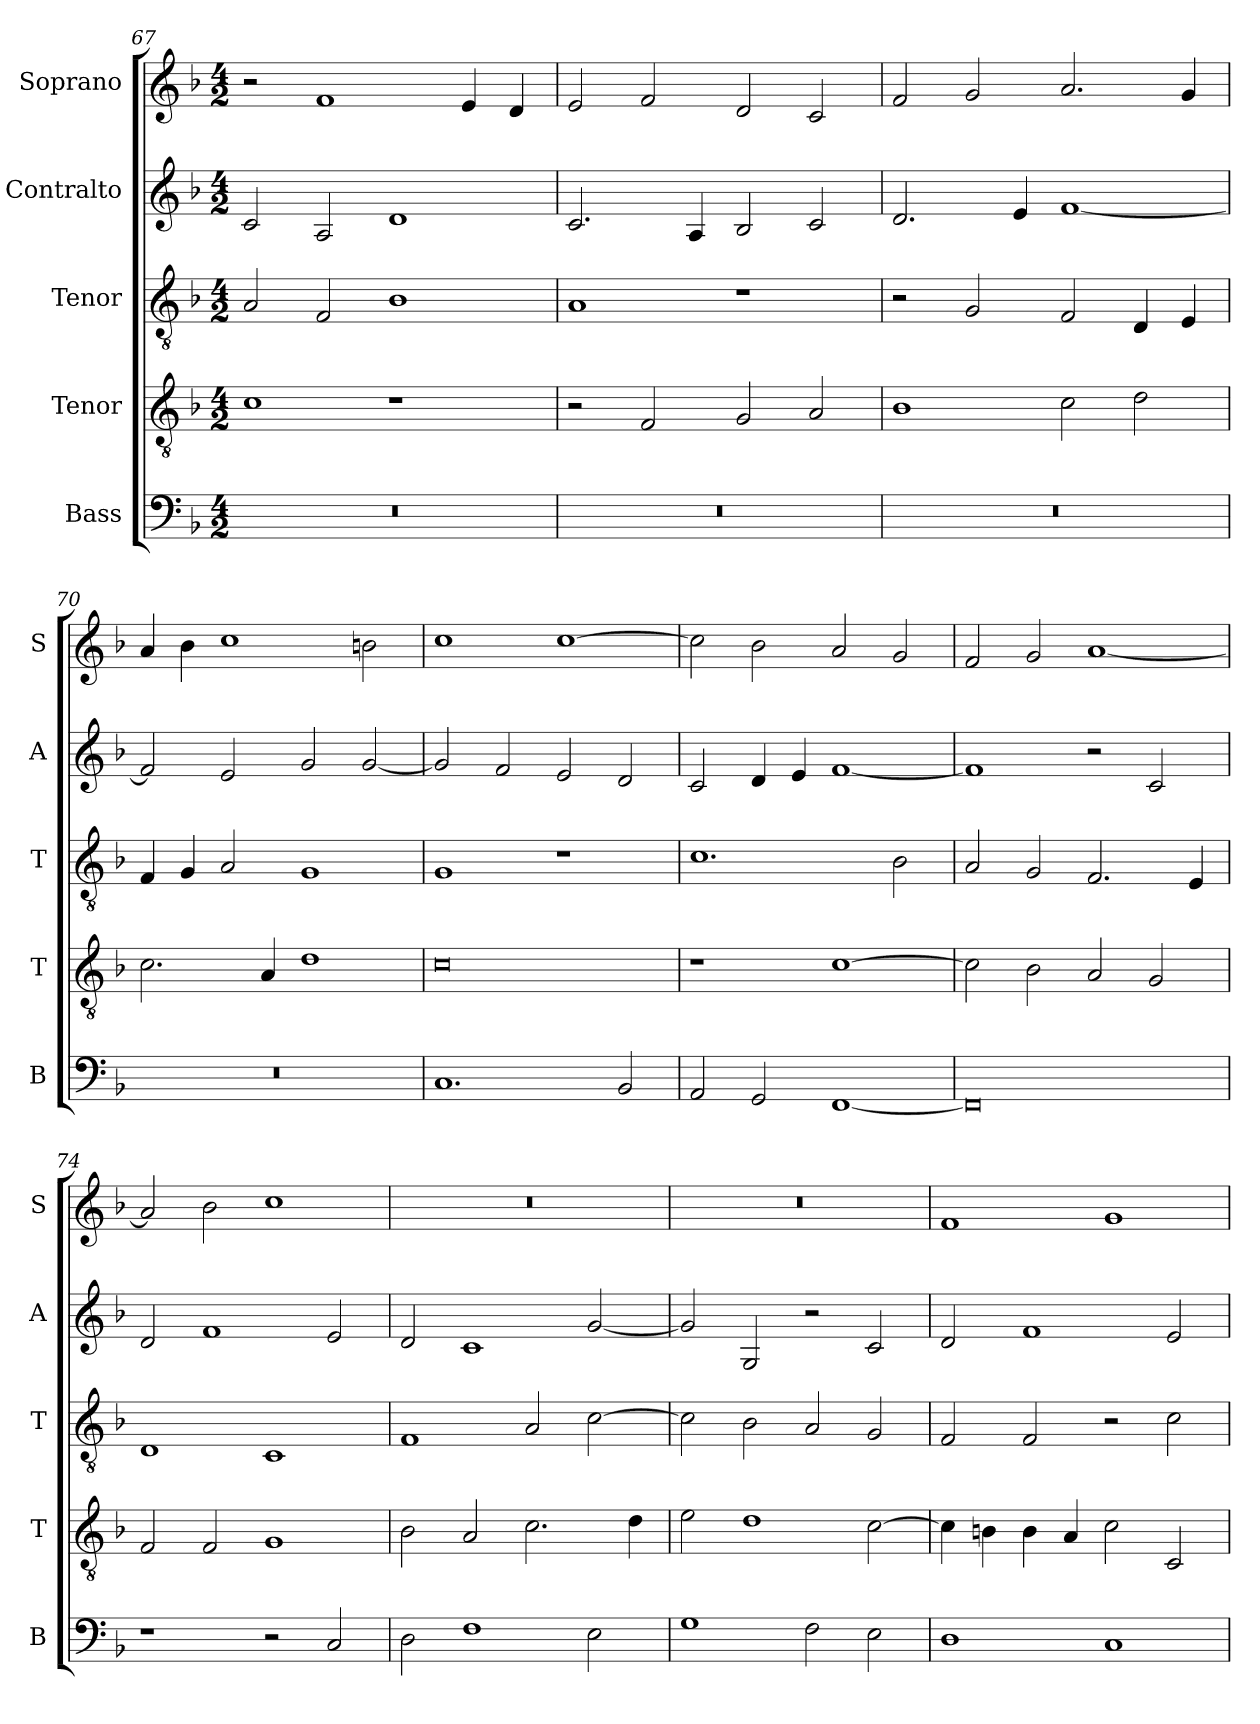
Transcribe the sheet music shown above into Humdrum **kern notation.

**kern	**kern	**kern	**kern	**kern
*part5	*part4	*part3	*part2	*part1
*staff5	*staff4	*staff3	*staff2	*staff1
*I"Bass	*I"Tenor	*I"Tenor	*I"Contralto	*I"Soprano
*I'B	*I'T	*I'T	*I'A	*I'S
*clefF4	*clefGv2	*clefGv2	*clefG2	*clefG2
*k[b-]	*k[b-]	*k[b-]	*k[b-]	*k[b-]
*F:ion	*F:ion	*F:ion	*F:ion	*F:ion
*M4/2	*M4/2	*M4/2	*M4/2	*M4/2
=67	=67	=67	=67	=67
0r	1c	2A	2c	2r
.	.	2F	2A	1f
.	1r	1B-	1d	.
.	.	.	.	4e
.	.	.	.	4d
=68	=68	=68	=68	=68
0r	2r	1A	2.c	2e
.	2F	.	.	2f
.	.	.	4A	.
.	2G	1r	2B-	2d
.	2A	.	2c	2c
=69	=69	=69	=69	=69
0r	1B-	2r	2.d	2f
.	.	2G	.	2g
.	.	.	4e	.
.	2c	2F	[1f	2.a
.	2d	4D	.	.
.	.	4E	.	4g
=70	=70	=70	=70	=70
0r	2.c	4F	2f]	4a
.	.	4G	.	4b-
.	.	2A	2e	1cc
.	4A	.	.	.
.	1d	1G	2g	.
.	.	.	[2g	2bn
=71	=71	=71	=71	=71
1.C	0c	1G	2g]	1cc
.	.	.	2f	.
.	.	1r	2e	[1cc
2BB-	.	.	2d	.
=72	=72	=72	=72	=72
2AA	1r	1.c	2c	2cc]
2GG	.	.	4d	2b-
.	.	.	4e	.
[1FF	[1c	.	[1f	2a
.	.	2B-	.	2g
=73	=73	=73	=73	=73
0FF]	2c]	2A	1f]	2f
.	2B-	2G	.	2g
.	2A	2.F	2r	[1a
.	2G	.	2c	.
.	.	4E	.	.
=74	=74	=74	=74	=74
1r	2F	1D	2d	2a]
.	2F	.	1f	2b-
2r	1G	1C	.	1cc
2C	.	.	2e	.
=75	=75	=75	=75	=75
2D	2B-	1F	2d	0r
1F	2A	.	1c	.
.	2.c	2A	.	.
2E	.	[2c	[2g	.
.	4d	.	.	.
=76	=76	=76	=76	=76
1G	2e	2c]	2g]	0r
.	1d	2B-	2G	.
2F	.	2A	2r	.
2E	[2c	2G	2c	.
=77	=77	=77	=77	=77
1D	4c]	2F	2d	1f
.	4Bn	.	.	.
.	4B	2F	1f	.
.	4A	.	.	.
1C	2c	2r	.	1g
.	2C	2c	2e	.
=	=	=	=	=
*-	*-	*-	*-	*-
